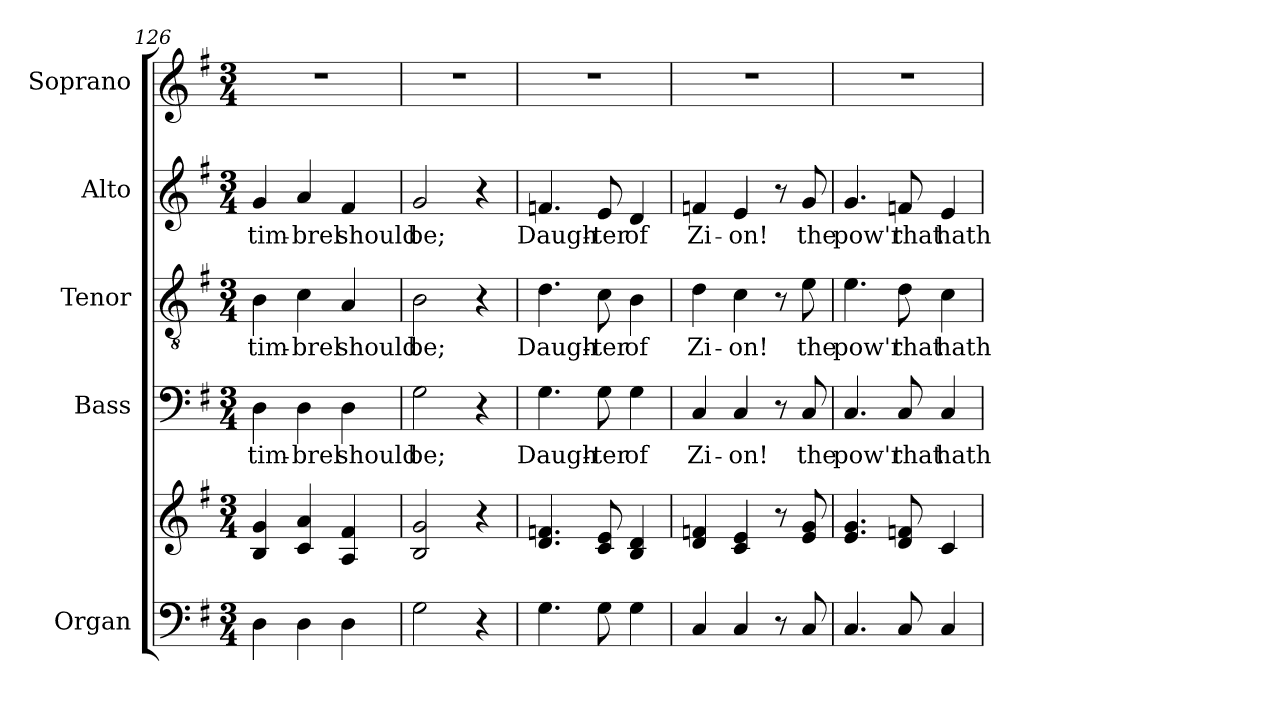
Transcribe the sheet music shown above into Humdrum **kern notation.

**kern	**kern	**kern	**text	**kern	**text	**kern	**text	**kern
*part5	*part5	*part4	*part4	*part3	*part3	*part2	*part2	*part1
*staff6	*staff5	*staff4	*staff4	*staff3	*staff3	*staff2	*staff2	*staff1
*I"Organ	*	*I"Bass	*	*I"Tenor	*	*I"Alto	*	*I"Soprano
*I'Org.	*	*I'B.	*	*I'T.	*	*I'A.	*	*I'S.
*clefF4	*clefG2	*clefF4	*	*clefGv2	*	*clefG2	*	*clefG2
*	*	*	*	*ITrd7c12	*	*	*	*
*k[f#]	*k[f#]	*k[f#]	*	*k[f#]	*	*k[f#]	*	*k[f#]
*G:	*G:	*G:	*	*G:	*	*G:	*	*G:
*M3/4	*M3/4	*M3/4	*	*M3/4	*	*M3/4	*	*M3/4
=126	=126	=126	=126	=126	=126	=126	=126	=126
!	!	!	!LO:LY:b:color=#000000	!	!	!	!	!
!	!	!	!	!	!LO:LY:b:color=#000000	!	!	!
!	!	!	!	!	!	!	!LO:LY:b:color=#000000	!LO:N:vis=1
4Di\	4Bi/ 4gi	4Di\	tim-	4BBi\	tim-	4gi/	tim-	2.r
!	!	!	!LO:LY:b:color=#000000	!	!	!	!	!
!	!	!	!	!	!LO:LY:b:color=#000000	!	!	!
!	!	!	!	!	!	!	!LO:LY:b:color=#000000	!
4Di\	4ci/ 4ai	4Di\	-brel	4Ci\	-brel	4ai/	-brel	.
!	!	!	!LO:LY:b:color=#000000	!	!	!	!	!
!	!	!	!	!	!LO:LY:b:color=#000000	!	!	!
!	!	!	!	!	!	!	!LO:LY:b:color=#000000	!
4Di\	4Ai/ 4f#i	4Di\	should	4AAi/	should	4f#i/	should	.
!!LO:PB:g=z
=127	=127	=127	=127	=127	=127	=127	=127	=127
!	!	!	!LO:LY:b:color=#000000	!	!	!	!	!
!	!	!	!	!	!LO:LY:b:color=#000000	!	!	!
!	!	!	!	!	!	!	!LO:LY:b:color=#000000	!LO:N:vis=1
2Gi\	2Bi/ 2gi	2Gi\	be;	2BBi\	be;	2gi/	be;	2.r
4r	4r	4r	.	4r	.	4r	.	.
=128	=128	=128	=128	=128	=128	=128	=128	=128
!	!	!	!LO:LY:b:color=#000000	!	!	!	!	!
!	!	!	!	!	!LO:LY:b:color=#000000	!	!	!
!	!	!	!	!	!	!	!LO:LY:b:color=#000000	!LO:N:vis=1
4.Gi\	4.di/ 4.fni	4.Gi\	Daugh-	4.Di\	Daugh-	4.fni/	Daugh-	2.r
!	!	!	!LO:LY:b:color=#000000	!	!	!	!	!
!	!	!	!	!	!LO:LY:b:color=#000000	!	!	!
!	!	!	!	!	!	!	!LO:LY:b:color=#000000	!
8Gi\	8ci/ 8ei	8Gi\	-ter	8Ci\	-ter	8ei/	-ter	.
!	!	!	!LO:LY:b:color=#000000	!	!	!	!	!
!	!	!	!	!	!LO:LY:b:color=#000000	!	!	!
!	!	!	!	!	!	!	!LO:LY:b:color=#000000	!
4Gi\	4Bi/ 4di	4Gi\	of	4BBi\	of	4di/	of	.
=129	=129	=129	=129	=129	=129	=129	=129	=129
!	!	!	!LO:LY:b:color=#000000	!	!	!	!	!
!	!	!	!	!	!LO:LY:b:color=#000000	!	!	!
!	!	!	!	!	!	!	!LO:LY:b:color=#000000	!LO:N:vis=1
4Ci/	4di/ 4fni	4Ci/	Zi-	4Di\	Zi-	4fni/	Zi-	2.r
!	!	!	!LO:LY:b:color=#000000	!	!	!	!	!
!	!	!	!	!	!LO:LY:b:color=#000000	!	!	!
!	!	!	!	!	!	!	!LO:LY:b:color=#000000	!
4Ci/	4ci/ 4ei	4Ci/	-on!	4Ci\	-on!	4ei/	-on!	.
8r	8r	8r	.	8r	.	8r	.	.
!	!	!	!LO:LY:b:color=#000000	!	!	!	!	!
!	!	!	!	!	!LO:LY:b:color=#000000	!	!	!
!	!	!	!	!	!	!	!LO:LY:b:color=#000000	!
8Ci/	8ei/ 8gi	8Ci/	the	8Ei\	the	8gi/	the	.
=130	=130	=130	=130	=130	=130	=130	=130	=130
!	!	!	!LO:LY:b:color=#000000	!	!	!	!	!
!	!	!	!	!	!LO:LY:b:color=#000000	!	!	!
!	!	!	!	!	!	!	!LO:LY:b:color=#000000	!LO:N:vis=1
4.Ci/	4.ei/ 4.gi	4.Ci/	pow'r	4.Ei\	pow'r	4.gi/	pow'r	2.r
!	!	!	!LO:LY:b:color=#000000	!	!	!	!	!
!	!	!	!	!	!LO:LY:b:color=#000000	!	!	!
!	!	!	!	!	!	!	!LO:LY:b:color=#000000	!
8Ci/	8di/ 8fni	8Ci/	that	8Di\	that	8fni/	that	.
!	!	!	!LO:LY:b:color=#000000	!	!	!	!	!
!	!	!	!	!	!LO:LY:b:color=#000000	!	!	!
!	!	!	!	!	!	!	!LO:LY:b:color=#000000	!
4Ci/	4ci/	4Ci/	hath	4Ci\	hath	4ei/	hath	.
=	=	=	=	=	=	=	=	=
*-	*-	*-	*-	*-	*-	*-	*-	*-
